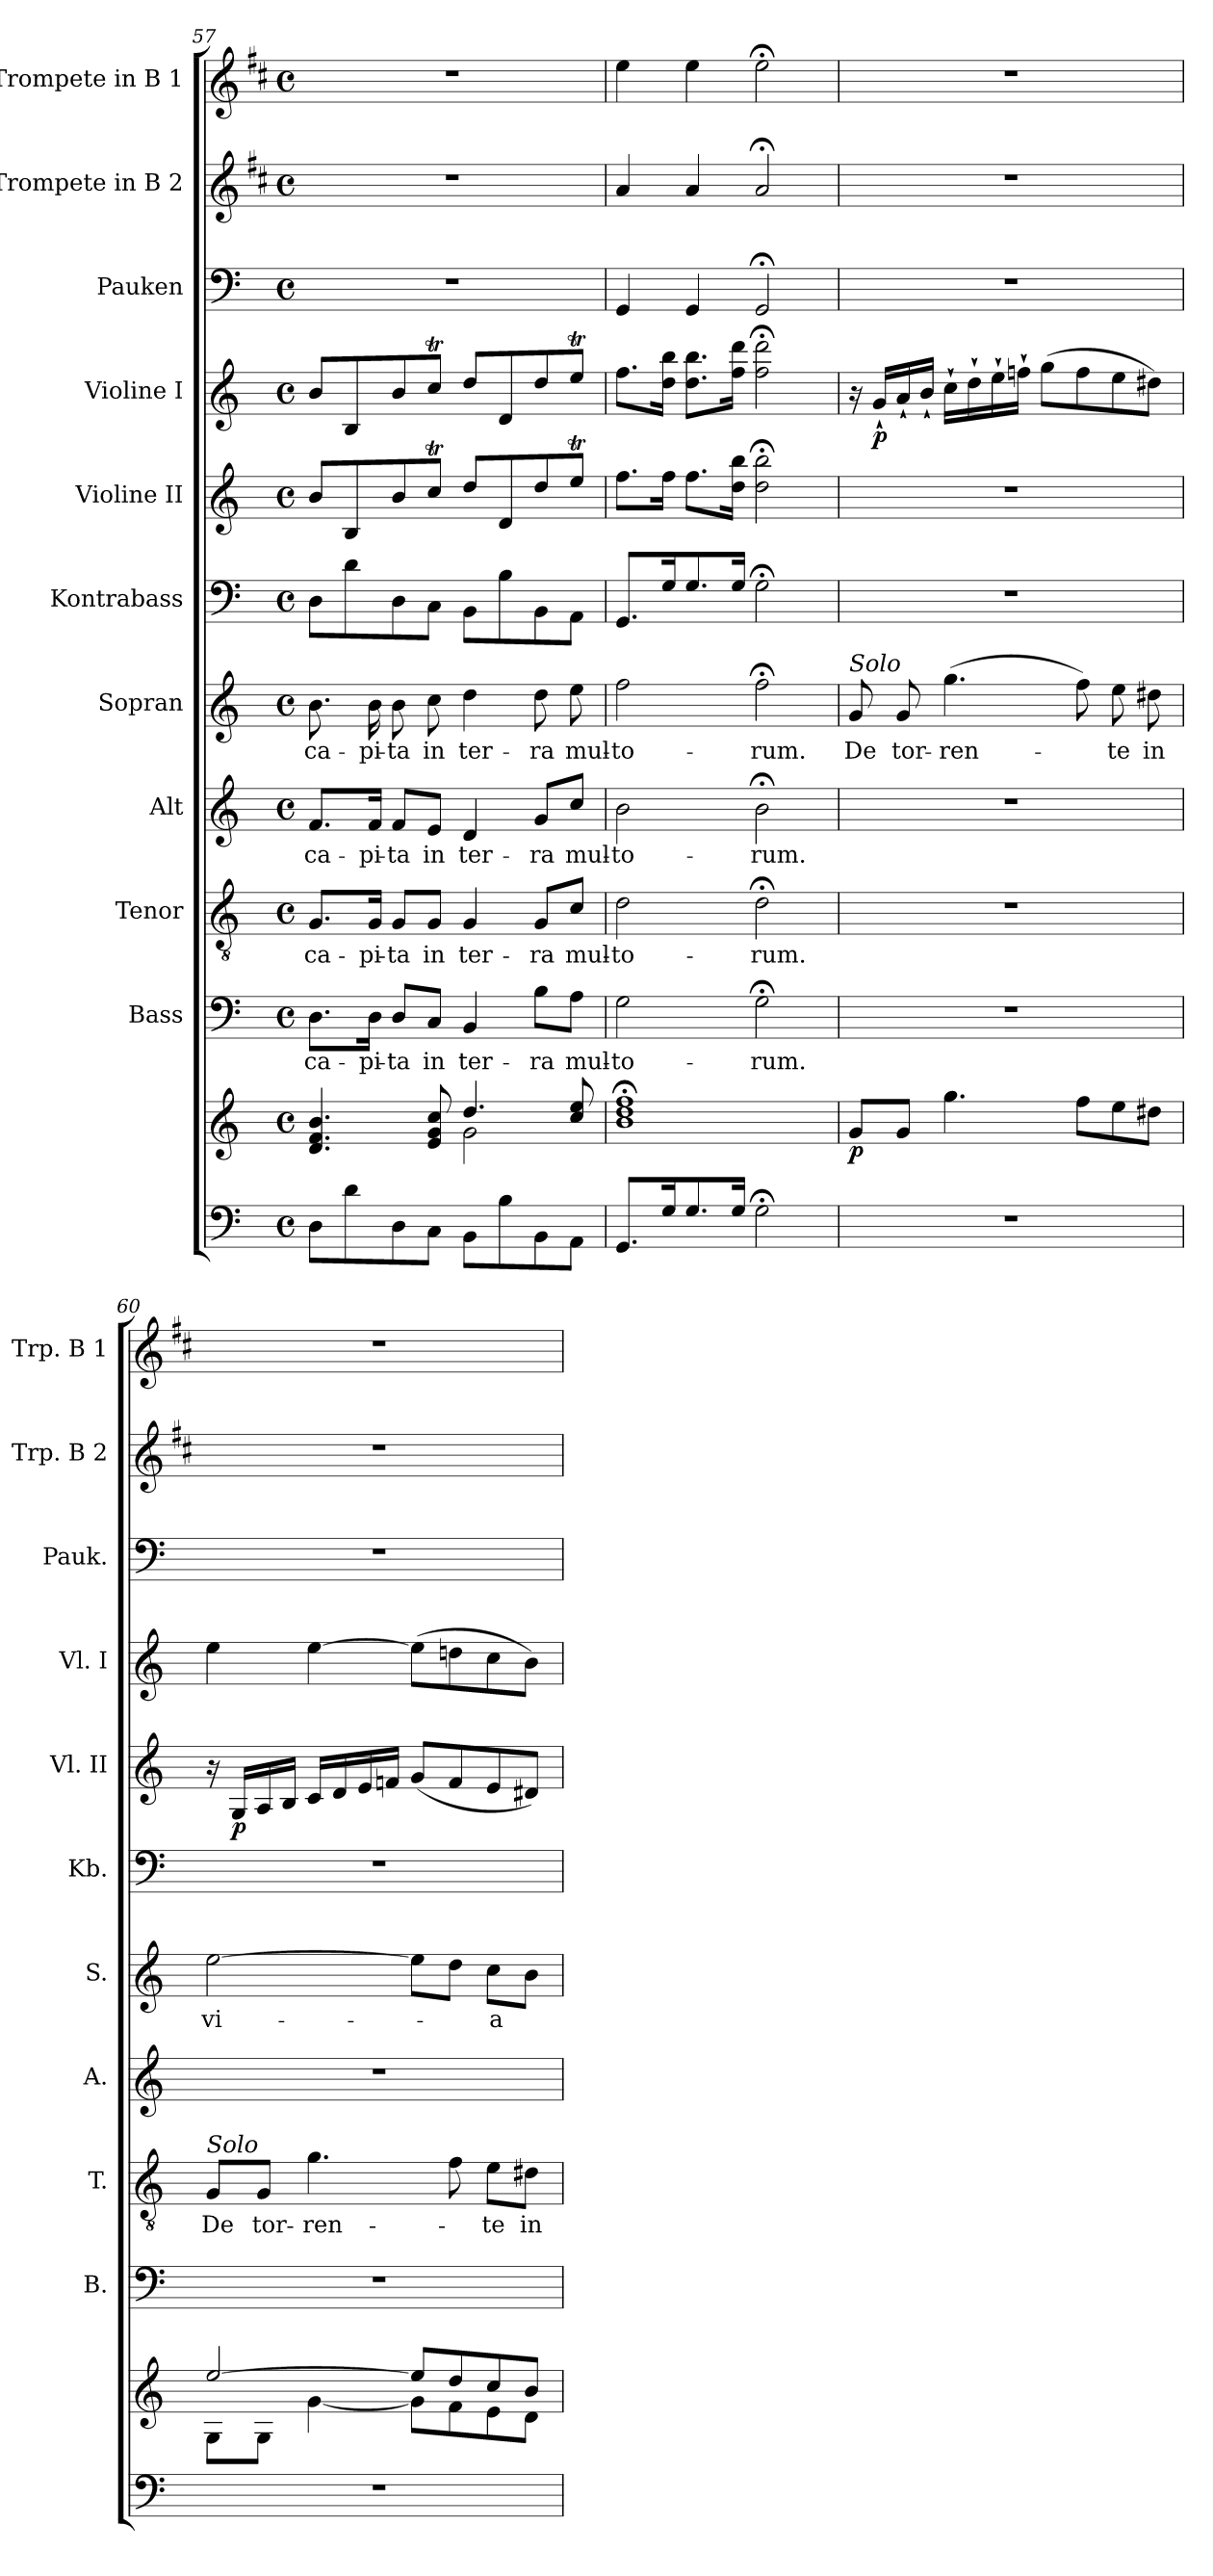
**kern	**kern	**dynam	**kern	**text	**kern	**text	**kern	**text	**kern	**text	**kern	**kern	**dynam	**kern	**dynam	**kern	**kern	**kern
*part11	*part11	*part11	*part10	*part10	*part9	*part9	*part8	*part8	*part7	*part7	*part6	*part5	*part5	*part4	*part4	*part3	*part2	*part1
*staff12	*staff11	*staff11/12	*staff10	*staff10	*staff9	*staff9	*staff8	*staff8	*staff7	*staff7	*staff6	*staff5	*staff5	*staff4	*staff4	*staff3	*staff2	*staff1
*	*	*	*I"Bass	*	*I"Tenor	*	*I"Alt	*	*I"Sopran	*	*I"Kontrabass	*I"Violine II	*	*I"Violine I	*	*I"Pauken	*I"Trompete in B 2	*I"Trompete in B 1
*	*	*	*I'B.	*	*I'T.	*	*I'A.	*	*I'S.	*	*I'Kb.	*I'Vl. II	*	*I'Vl. I	*	*I'Pauk.	*I'Trp. B 2	*I'Trp. B 1
*clefF4	*clefG2	*	*clefF4	*	*clefGv2	*	*clefG2	*	*clefG2	*	*clefF4	*clefG2	*	*clefG2	*	*clefF4	*clefG2	*clefG2
*	*	*	*	*	*	*	*	*	*	*	*ITrd7c12	*	*	*	*	*	*ITrd1c2	*ITrd1c2
*k[]	*k[]	*	*k[]	*	*k[]	*	*k[]	*	*k[]	*	*k[]	*k[]	*	*k[]	*	*k[]	*k[]	*k[]
*C:	*C:	*	*C:	*	*C:	*	*C:	*	*C:	*	*C:	*C:	*	*C:	*	*C:	*C:	*C:
*M4/4	*M4/4	*	*M4/4	*	*M4/4	*	*M4/4	*	*M4/4	*	*M4/4	*M4/4	*	*M4/4	*	*M4/4	*M4/4	*M4/4
*met(c)	*met(c)	*	*met(c)	*	*met(c)	*	*met(c)	*	*met(c)	*	*met(c)	*met(c)	*	*met(c)	*	*met(c)	*met(c)	*met(c)
=57	=57	=57	=57	=57	=57	=57	=57	=57	=57	=57	=57	=57	=57	=57	=57	=57	=57	=57
*	*^	*	*	*	*	*	*	*	*	*	*	*	*	*	*	*	*	*
!	!	!	!	!	!LO:LY:b	!	!LO:LY:b	!	!LO:LY:b	!	!LO:LY:b	!	!	!	!	!	!	!	!
8D\L	4.d/ 4.f/ 4.b/	2ryy	.	8.D\L	ca-	8.G/L	ca-	8.f/L	ca-	8.b\	ca-	8DD\L	8b/L	.	8b/L	.	1r	1r	1r
8d\	.	.	.	.	.	.	.	.	.	.	.	8D\	8B/	.	8B/	.	.	.	.
!	!	!	!	!	!LO:LY:b	!	!LO:LY:b	!	!LO:LY:b	!	!LO:LY:b	!	!	!	!	!	!	!	!
.	.	.	.	16D\Jk	-pi-	16G/Jk	-pi-	16f/Jk	-pi-	16b\	-pi-	.	.	.	.	.	.	.	.
!	!	!	!	!	!LO:LY:b	!	!LO:LY:b	!	!LO:LY:b	!	!LO:LY:b	!	!	!	!	!	!	!	!
8D\	.	.	.	8D/L	-ta	8G/L	-ta	8f/L	-ta	8b\	-ta	8DD\	8b/	.	8b/	.	.	.	.
!	!	!	!	!	!LO:LY:b	!	!LO:LY:b	!	!LO:LY:b	!	!LO:LY:b	!	!	!	!	!	!	!	!
8C\J	8e/ 8g/ 8cc/	.	.	8C/J	in	8G/J	in	8e/J	in	8cc\	in	8CC\J	8ccT/J	.	8ccT/J	.	.	.	.
!	!	!	!	!	!LO:LY:b	!	!LO:LY:b	!	!LO:LY:b	!	!LO:LY:b	!	!	!	!	!	!	!	!
8BB\L	4.dd/	2g\	.	4BB/	ter-	4G/	ter-	4d/	ter-	4dd\	ter-	8BBB\L	8dd/L	.	8dd/L	.	.	.	.
8B\	.	.	.	.	.	.	.	.	.	.	.	8BB\	8d/	.	8d/	.	.	.	.
!	!	!	!	!	!LO:LY:b	!	!LO:LY:b	!	!LO:LY:b	!	!LO:LY:b	!	!	!	!	!	!	!	!
8BB\	.	.	.	8B\L	-ra	8G/L	-ra	8g/L	-ra	8dd\	-ra	8BBB\	8dd/	.	8dd/	.	.	.	.
!	!	!	!	!	!LO:LY:b	!	!LO:LY:b	!	!LO:LY:b	!	!LO:LY:b	!	!	!	!	!	!	!	!
8AA\J	8cc/ 8ee/	.	.	8A\J	mul-	8c/J	mul-	8cc/J	mul-	8ee\	mul-	8AAA\J	8eet/J	.	8eet/J	.	.	.	.
*	*v	*v	*	*	*	*	*	*	*	*	*	*	*	*	*	*	*	*	*
=58	=58	=58	=58	=58	=58	=58	=58	=58	=58	=58	=58	=58	=58	=58	=58	=58	=58	=58
!	!	!	!	!LO:LY:b	!	!LO:LY:b	!	!LO:LY:b	!	!LO:LY:b	!	!	!	!	!	!	!	!
8.GG/L	1b;< 1dd;< 1ff;<	.	2G\	-to-	2d\	-to-	2b\	-to-	2ff\	-to-	8.GGG/L	8.ff\L	.	8.ff\L	.	4GG/	4g/	4dd\
16G/k	.	.	.	.	.	.	.	.	.	.	16GG/k	16ff\Jk	.	16dd\ 16bb\Jk	.	.	.	.
8.G/	.	.	.	.	.	.	.	.	.	.	8.GG/	8.ff\L	.	8.dd\ 8.bb\L	.	4GG/	4g/	4dd\
16G/Jk	.	.	.	.	.	.	.	.	.	.	16GG/Jk	16dd\ 16bb\Jk	.	16ff\ 16ddd\Jk	.	.	.	.
!	!	!	!	!LO:LY:b	!	!LO:LY:b	!	!LO:LY:b	!	!LO:LY:b	!	!	!	!	!	!	!	!
2G;<\	.	.	2G;<\	-rum.	2d;<\	-rum.	2b;<\	-rum.	2ff;<\	-rum.	2GG;<\	2dd\;< 2bb\;<	.	2ff\;< 2ddd\;<	.	2GG;</	2g;</	2dd;<\
!!LO:PB:g=z
=59	=59	=59	=59	=59	=59	=59	=59	=59	=59	=59	=59	=59	=59	=59	=59	=59	=59	=59
!	!	!	!	!	!	!	!	!	!LO:TX:a:i:t=Solo	!	!	!	!	!	!	!	!	!
!	!	!LO:DY:b	!	!	!	!	!	!	!	!LO:LY:b	!	!	!	!	!	!	!	!
1r	8g/L	p	1r	.	1r	.	1r	.	8g/	De	1r	1r	.	16r	.	1r	1r	1r
!	!	!	!	!	!	!	!	!	!	!	!	!	!	!	!LO:DY:b	!	!	!
.	.	.	.	.	.	.	.	.	.	.	.	.	.	16g`</LL	p	.	.	.
!	!	!	!	!	!	!	!	!	!	!LO:LY:b	!	!	!	!	!	!	!	!
.	8g/J	.	.	.	.	.	.	.	8g/	tor-	.	.	.	16a`</	.	.	.	.
.	.	.	.	.	.	.	.	.	.	.	.	.	.	16b`</JJ	.	.	.	.
!	!	!	!	!	!	!	!	!	!	!LO:LY:b	!	!	!	!	!	!	!	!
.	4.gg\	.	.	.	.	.	.	.	(>4.gg\	-ren-	.	.	.	16cc`>\LL	.	.	.	.
.	.	.	.	.	.	.	.	.	.	.	.	.	.	16dd`>\	.	.	.	.
.	.	.	.	.	.	.	.	.	.	.	.	.	.	16ee`>\	.	.	.	.
.	.	.	.	.	.	.	.	.	.	.	.	.	.	16ffn`>\JJ	.	.	.	.
.	.	.	.	.	.	.	.	.	.	.	.	.	.	(>8gg\L	.	.	.	.
.	8ff\L	.	.	.	.	.	.	.	8ff\)	.	.	.	.	8ff\	.	.	.	.
!	!	!	!	!	!	!	!	!	!	!LO:LY:b	!	!	!	!	!	!	!	!
.	8ee\	.	.	.	.	.	.	.	8ee\	-te	.	.	.	8ee\	.	.	.	.
!	!	!	!	!	!	!	!	!	!	!LO:LY:b	!	!	!	!	!	!	!	!
.	8dd#X\J	.	.	.	.	.	.	.	8dd#X\	in	.	.	.	8dd#X\J)	.	.	.	.
=60	=60	=60	=60	=60	=60	=60	=60	=60	=60	=60	=60	=60	=60	=60	=60	=60	=60	=60
*	*^	*	*	*	*	*	*	*	*	*	*	*	*	*	*	*	*	*
!	!	!	!	!	!	!LO:TX:a:i:t=Solo	!	!	!	!	!	!	!	!	!	!	!	!	!
!	!	!	!	!	!	!	!LO:LY:b	!	!	!	!LO:LY:b	!	!	!	!	!	!	!	!
1r	[>2ee/	8G\L	.	1r	.	8G/L	De	1r	.	[2ee\	vi-	1r	16r	.	4ee\	.	1r	1r	1r
!	!	!	!	!	!	!	!	!	!	!	!	!	!	!LO:DY:b	!	!	!	!	!
.	.	.	.	.	.	.	.	.	.	.	.	.	16G/LL	p	.	.	.	.	.
!	!	!	!	!	!	!	!LO:LY:b	!	!	!	!	!	!	!	!	!	!	!	!
.	.	8G\J	.	.	.	8G/J	tor-	.	.	.	.	.	16A/	.	.	.	.	.	.
.	.	.	.	.	.	.	.	.	.	.	.	.	16B/JJ	.	.	.	.	.	.
!	!	!	!	!	!	!	!LO:LY:b	!	!	!	!	!	!	!	!	!	!	!	!
.	.	[<4g\	.	.	.	4.g\	-ren-	.	.	.	.	.	16c/LL	.	[4ee\	.	.	.	.
.	.	.	.	.	.	.	.	.	.	.	.	.	16d/	.	.	.	.	.	.
.	.	.	.	.	.	.	.	.	.	.	.	.	16e/	.	.	.	.	.	.
.	.	.	.	.	.	.	.	.	.	.	.	.	16fn/JJ	.	.	.	.	.	.
.	8ee/L]	8g\L]	.	.	.	.	.	.	.	8ee\L]	.	.	(<8g/L	.	(>8ee\L]	.	.	.	.
.	8dd/	8f\	.	.	.	8f\	.	.	.	8dd\J	.	.	8f/	.	8ddn\	.	.	.	.
!	!	!	!	!	!	!	!LO:LY:b	!	!	!	!LO:LY:b	!	!	!	!	!	!	!	!
.	8cc/	8e\	.	.	.	8e\L	-te	.	.	8cc\L	-a	.	8e/	.	8cc\	.	.	.	.
!	!	!	!	!	!	!	!LO:LY:b	!	!	!	!	!	!	!	!	!	!	!	!
.	8b/J	8d\J	.	.	.	8d#X\J	in	.	.	8b\J	.	.	8d#X/J)	.	8b\J)	.	.	.	.
*	*v	*v	*	*	*	*	*	*	*	*	*	*	*	*	*	*	*	*	*
=	=	=	=	=	=	=	=	=	=	=	=	=	=	=	=	=	=	=
*-	*-	*-	*-	*-	*-	*-	*-	*-	*-	*-	*-	*-	*-	*-	*-	*-	*-	*-
